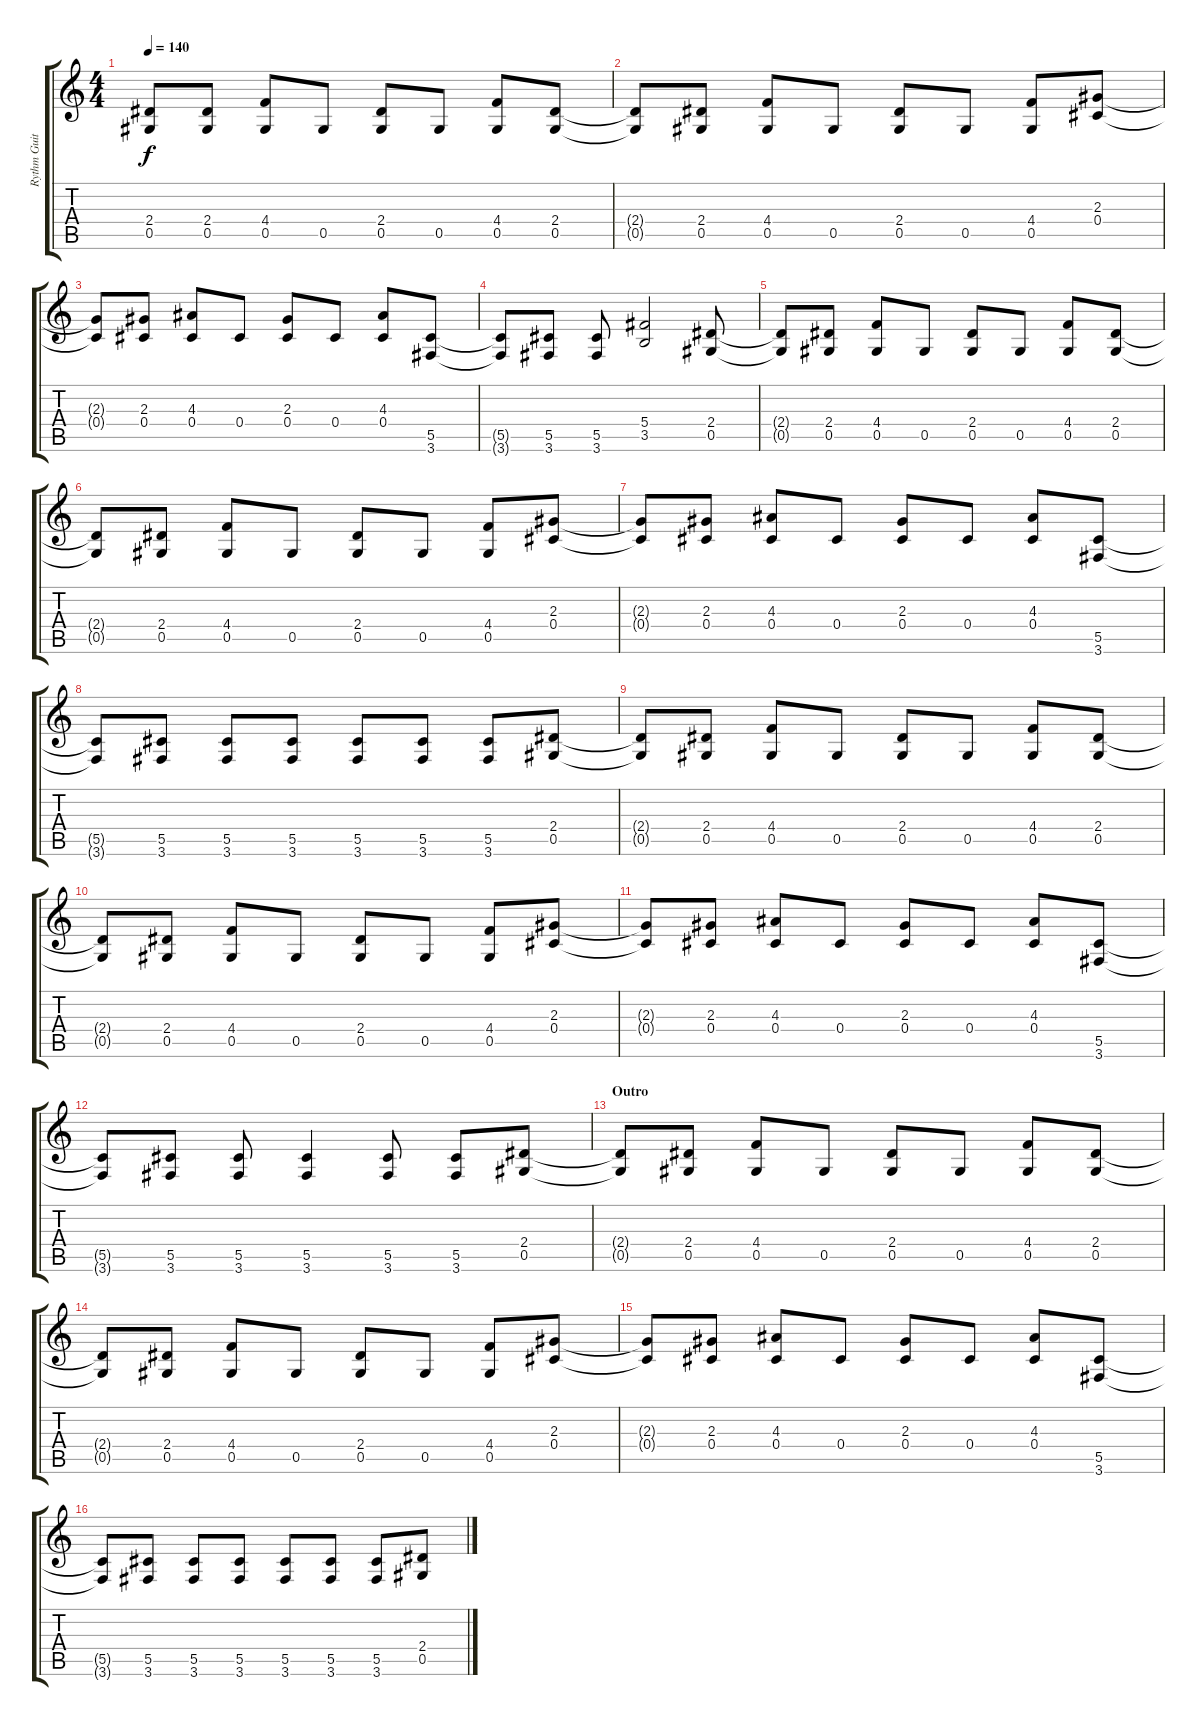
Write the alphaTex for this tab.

\track ("Rythm Guitar" "Rythm Guit") {instrument distortionguitar}
\staff {score tabs}
\tuning (Eb4 Bb3 Gb3 Db3 Ab2 Eb2) {hide}
\ts (4 4)
\tempo 140
\clef g2
\ks c
(2.4{t} 0.5{t}).8{dy f} (2.4 0.5).8 (4.4 0.5).8 0.5.8 (2.4 0.5).8 0.5.8 (4.4 0.5).8 (2.4 0.5).8 |
(2.4{t} 0.5{t}).8 (2.4 0.5).8 (4.4 0.5).8 0.5.8 (2.4 0.5).8 0.5.8 (4.4 0.5).8 (2.3 0.4).8 |
(2.3{t} 0.4{t}).8 (2.3 0.4).8 (4.3 0.4).8 0.4.8 (2.3 0.4).8 0.4.8 (4.3 0.4).8 (5.5 3.6).8 |
(5.5{t} 3.6{t}).8 (5.5 3.6).8 (5.5 3.6).8 (5.4 3.5).2 (2.4 0.5).8 |
(2.4{t} 0.5{t}).8 (2.4 0.5).8 (4.4 0.5).8 0.5.8 (2.4 0.5).8 0.5.8 (4.4 0.5).8 (2.4 0.5).8 |
(2.4{t} 0.5{t}).8 (2.4 0.5).8 (4.4 0.5).8 0.5.8 (2.4 0.5).8 0.5.8 (4.4 0.5).8 (2.3 0.4).8 |
(2.3{t} 0.4{t}).8 (2.3 0.4).8 (4.3 0.4).8 0.4.8 (2.3 0.4).8 0.4.8 (4.3 0.4).8 (5.5 3.6).8 |
(5.5{t} 3.6{t}).8 (5.5 3.6).8 (5.5 3.6).8 (5.5 3.6).8 (5.5 3.6).8 (5.5 3.6).8 (5.5 3.6).8 (2.4 0.5).8 |
(2.4{t} 0.5{t}).8 (2.4 0.5).8 (4.4 0.5).8 0.5.8 (2.4 0.5).8 0.5.8 (4.4 0.5).8 (2.4 0.5).8 |
(2.4{t} 0.5{t}).8 (2.4 0.5).8 (4.4 0.5).8 0.5.8 (2.4 0.5).8 0.5.8 (4.4 0.5).8 (2.3 0.4).8 |
(2.3{t} 0.4{t}).8 (2.3 0.4).8 (4.3 0.4).8 0.4.8 (2.3 0.4).8 0.4.8 (4.3 0.4).8 (5.5 3.6).8 |
(5.5{t} 3.6{t}).8 (5.5 3.6).8 (5.5 3.6).8 (5.5 3.6).4 (5.5 3.6).8 (5.5 3.6).8 (2.4 0.5).8 |
\section ("" "Outro")
(2.4{t} 0.5{t}).8 (2.4 0.5).8 (4.4 0.5).8 0.5.8 (2.4 0.5).8 0.5.8 (4.4 0.5).8 (2.4 0.5).8 |
(2.4{t} 0.5{t}).8 (2.4 0.5).8 (4.4 0.5).8 0.5.8 (2.4 0.5).8 0.5.8 (4.4 0.5).8 (2.3 0.4).8 |
(2.3{t} 0.4{t}).8 (2.3 0.4).8 (4.3 0.4).8 0.4.8 (2.3 0.4).8 0.4.8 (4.3 0.4).8 (5.5 3.6).8 |
(5.5{t} 3.6{t}).8 (5.5 3.6).8 (5.5 3.6).8 (5.5 3.6).8 (5.5 3.6).8 (5.5 3.6).8 (5.5 3.6).8 (2.4 0.5).8
